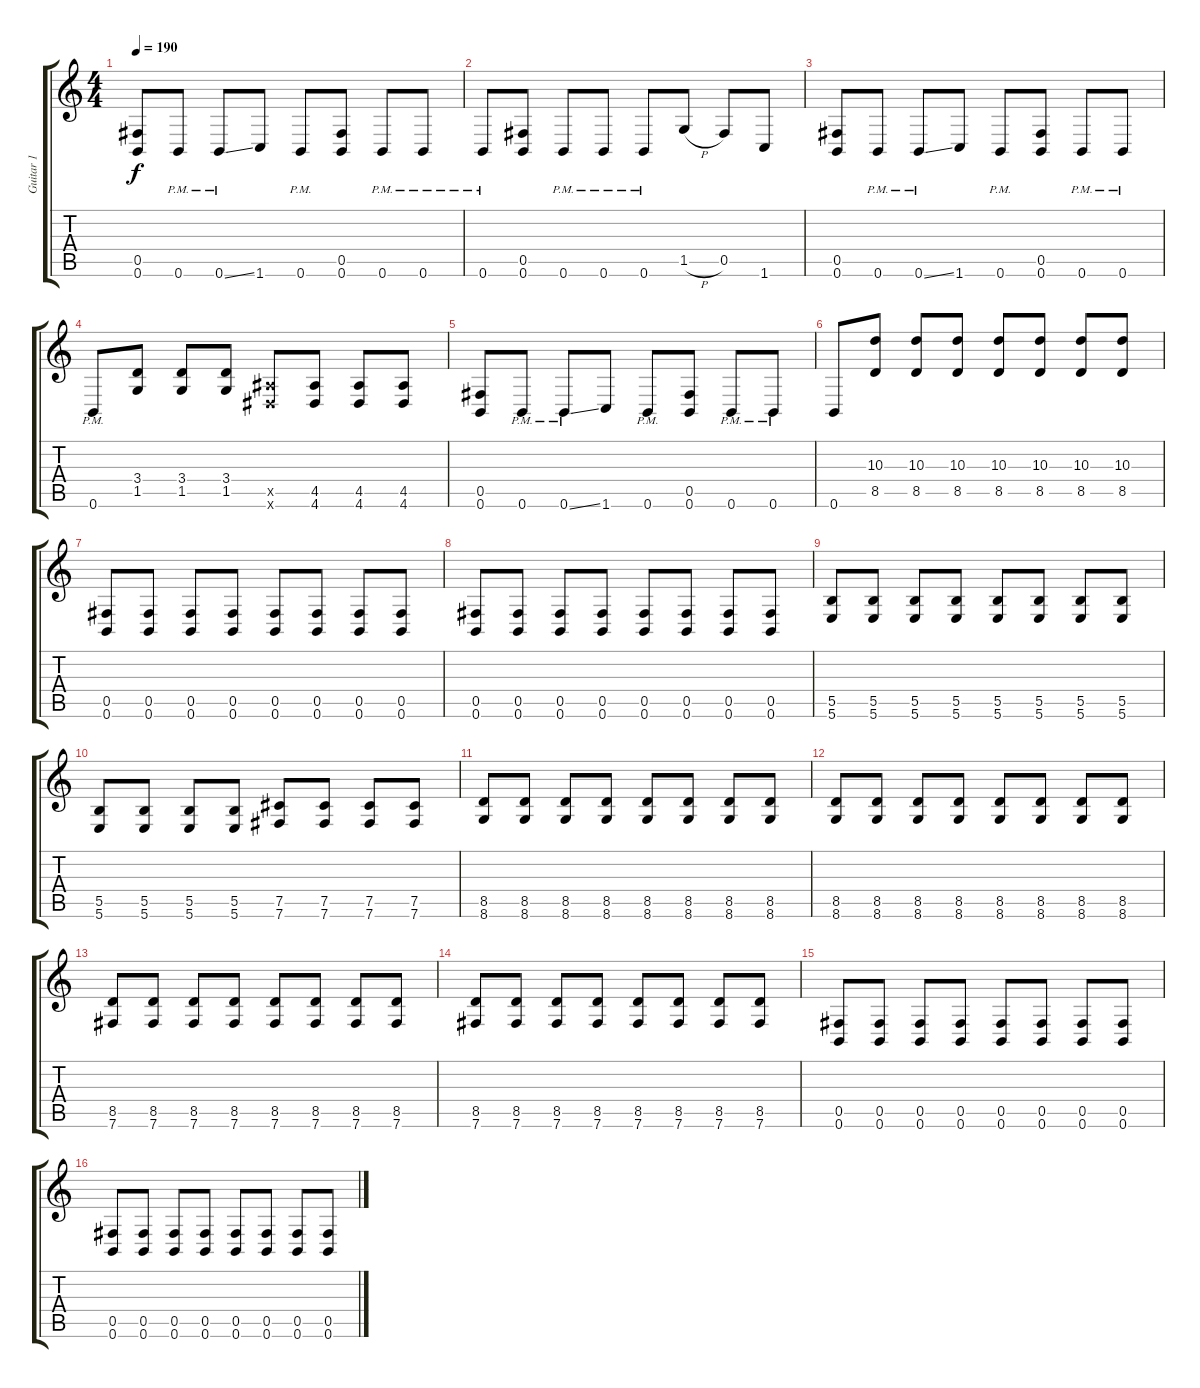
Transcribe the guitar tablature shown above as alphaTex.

\track ("Guitar 1" "Guitar 1") {instrument distortionguitar}
\staff {score tabs}
\tuning (Db4 Ab3 E3 B2 Gb2 B1) {hide}
\ts (4 4)
\tempo 190
\clef g2
\ks c
(0.5 0.6).8{dy f} 0.6{pm}.8 0.6{ss pm}.8 1.6.8 0.6{pm}.8 (0.5 0.6).8 0.6{pm}.8 0.6{pm}.8 |
0.6{pm}.8 (0.5 0.6).8 0.6{pm}.8 0.6{pm}.8 0.6{pm}.8 1.5{h}.8 0.5.8 1.6.8 |
(0.5 0.6).8 0.6{pm}.8 0.6{ss pm}.8 1.6.8 0.6{pm}.8 (0.5 0.6).8 0.6{pm}.8 0.6{pm}.8 |
0.6{pm}.8 (3.4 1.5).8 (3.4 1.5).8 (3.4 1.5).8 (4.5{x} 4.6{x}).8 (4.5 4.6).8 (4.5 4.6).8 (4.5 4.6).8 |
(0.5 0.6).8 0.6{pm}.8 0.6{ss pm}.8 1.6.8 0.6{pm}.8 (0.5 0.6).8 0.6{pm}.8 0.6{pm}.8 |
0.6.8 (10.3 8.5).8 (10.3 8.5).8 (10.3 8.5).8 (10.3 8.5).8 (10.3 8.5).8 (10.3 8.5).8 (10.3 8.5).8 |
(0.5 0.6).8 (0.5 0.6).8 (0.5 0.6).8 (0.5 0.6).8 (0.5 0.6).8 (0.5 0.6).8 (0.5 0.6).8 (0.5 0.6).8 |
(0.5 0.6).8 (0.5 0.6).8 (0.5 0.6).8 (0.5 0.6).8 (0.5 0.6).8 (0.5 0.6).8 (0.5 0.6).8 (0.5 0.6).8 |
(5.5 5.6).8 (5.5 5.6).8 (5.5 5.6).8 (5.5 5.6).8 (5.5 5.6).8 (5.5 5.6).8 (5.5 5.6).8 (5.5 5.6).8 |
(5.5 5.6).8 (5.5 5.6).8 (5.5 5.6).8 (5.5 5.6).8 (7.5 7.6).8 (7.5 7.6).8 (7.5 7.6).8 (7.5 7.6).8 |
(8.5 8.6).8 (8.5 8.6).8 (8.5 8.6).8 (8.5 8.6).8 (8.5 8.6).8 (8.5 8.6).8 (8.5 8.6).8 (8.5 8.6).8 |
(8.5 8.6).8 (8.5 8.6).8 (8.5 8.6).8 (8.5 8.6).8 (8.5 8.6).8 (8.5 8.6).8 (8.5 8.6).8 (8.5 8.6).8 |
(8.5 7.6).8 (8.5 7.6).8 (8.5 7.6).8 (8.5 7.6).8 (8.5 7.6).8 (8.5 7.6).8 (8.5 7.6).8 (8.5 7.6).8 |
(8.5 7.6).8 (8.5 7.6).8 (8.5 7.6).8 (8.5 7.6).8 (8.5 7.6).8 (8.5 7.6).8 (8.5 7.6).8 (8.5 7.6).8 |
(0.5 0.6).8 (0.5 0.6).8 (0.5 0.6).8 (0.5 0.6).8 (0.5 0.6).8 (0.5 0.6).8 (0.5 0.6).8 (0.5 0.6).8 |
(0.5 0.6).8 (0.5 0.6).8 (0.5 0.6).8 (0.5 0.6).8 (0.5 0.6).8 (0.5 0.6).8 (0.5 0.6).8 (0.5 0.6).8
